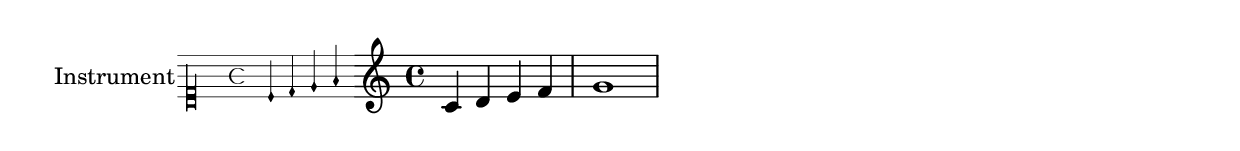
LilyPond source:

\version "2.17.10"

\header {
  texidoc = "Incipits can be printed using an @code{InstrumentName}
grob."
}

%% to prevent warnings/programming errors:
#(begin
   (set-object-property! 'music 'backend-type? ly:music?)
   (set-object-property! 'music 'backend-doc "Incipit music")
   (ly:add-interface 'incipit-interface "An incipit." '(music))
   (let* ((instrument-def (assoc 'InstrumentName all-grob-descriptions))
	  (meta-def (assoc 'meta (cdr instrument-def)))
	  (interfaces-def (assoc 'interfaces (cdr meta-def)))
	  (interfaces (cdr interfaces-def)))
     (set-cdr! interfaces-def (cons 'incipit-interface interfaces))))

\score {
  \new Staff {
    %% All this would be shortcuted by an appropriate music function:
    \override Staff.InstrumentName.music = ##{ \clef "petrucci-c1" c'4 d' e' f' #}
    \override Staff.InstrumentName.self-alignment-X = #RIGHT
    \override Staff.InstrumentName.padding = #0
    \override Staff.InstrumentName.stencil =
      #(lambda (grob)
         (let* ((instrument-name (ly:grob-property grob 'long-text))
                (layout (ly:output-def-clone (ly:grob-layout grob)))
                (music (make-sequential-music
                        (list (context-spec-music
                               (make-sequential-music
                                (list (make-property-set
                                       'instrumentName instrument-name)
                                      (make-grob-property-set
                                       'VerticalAxisGroup
                                       'Y-extent '(-4 . 4))))
                               'MensuralStaff)
                              (ly:grob-property grob 'music))))
                (score (ly:make-score music))
                (indent (ly:output-def-lookup layout 'indent))
                (incipit-width (ly:output-def-lookup layout 'incipit-width
		 (* indent 0.5))))
           (ly:output-def-set-variable! layout 'indent (- indent incipit-width))
           (ly:output-def-set-variable! layout 'line-width indent)
           (ly:output-def-set-variable! layout 'ragged-right #f)
           (ly:score-add-output-def! score layout)
           (set! (ly:grob-property grob 'long-text)
                 (markup #:score score))
           (system-start-text::print grob)))

    %% the instrument name definition is separated:
    \set Staff.instrumentName = #"Instrument"
    c'4 d' e' f'
    g'1
  }
  \layout {
    indent = 5\cm
    incipit-width = 3\cm
  }
}
